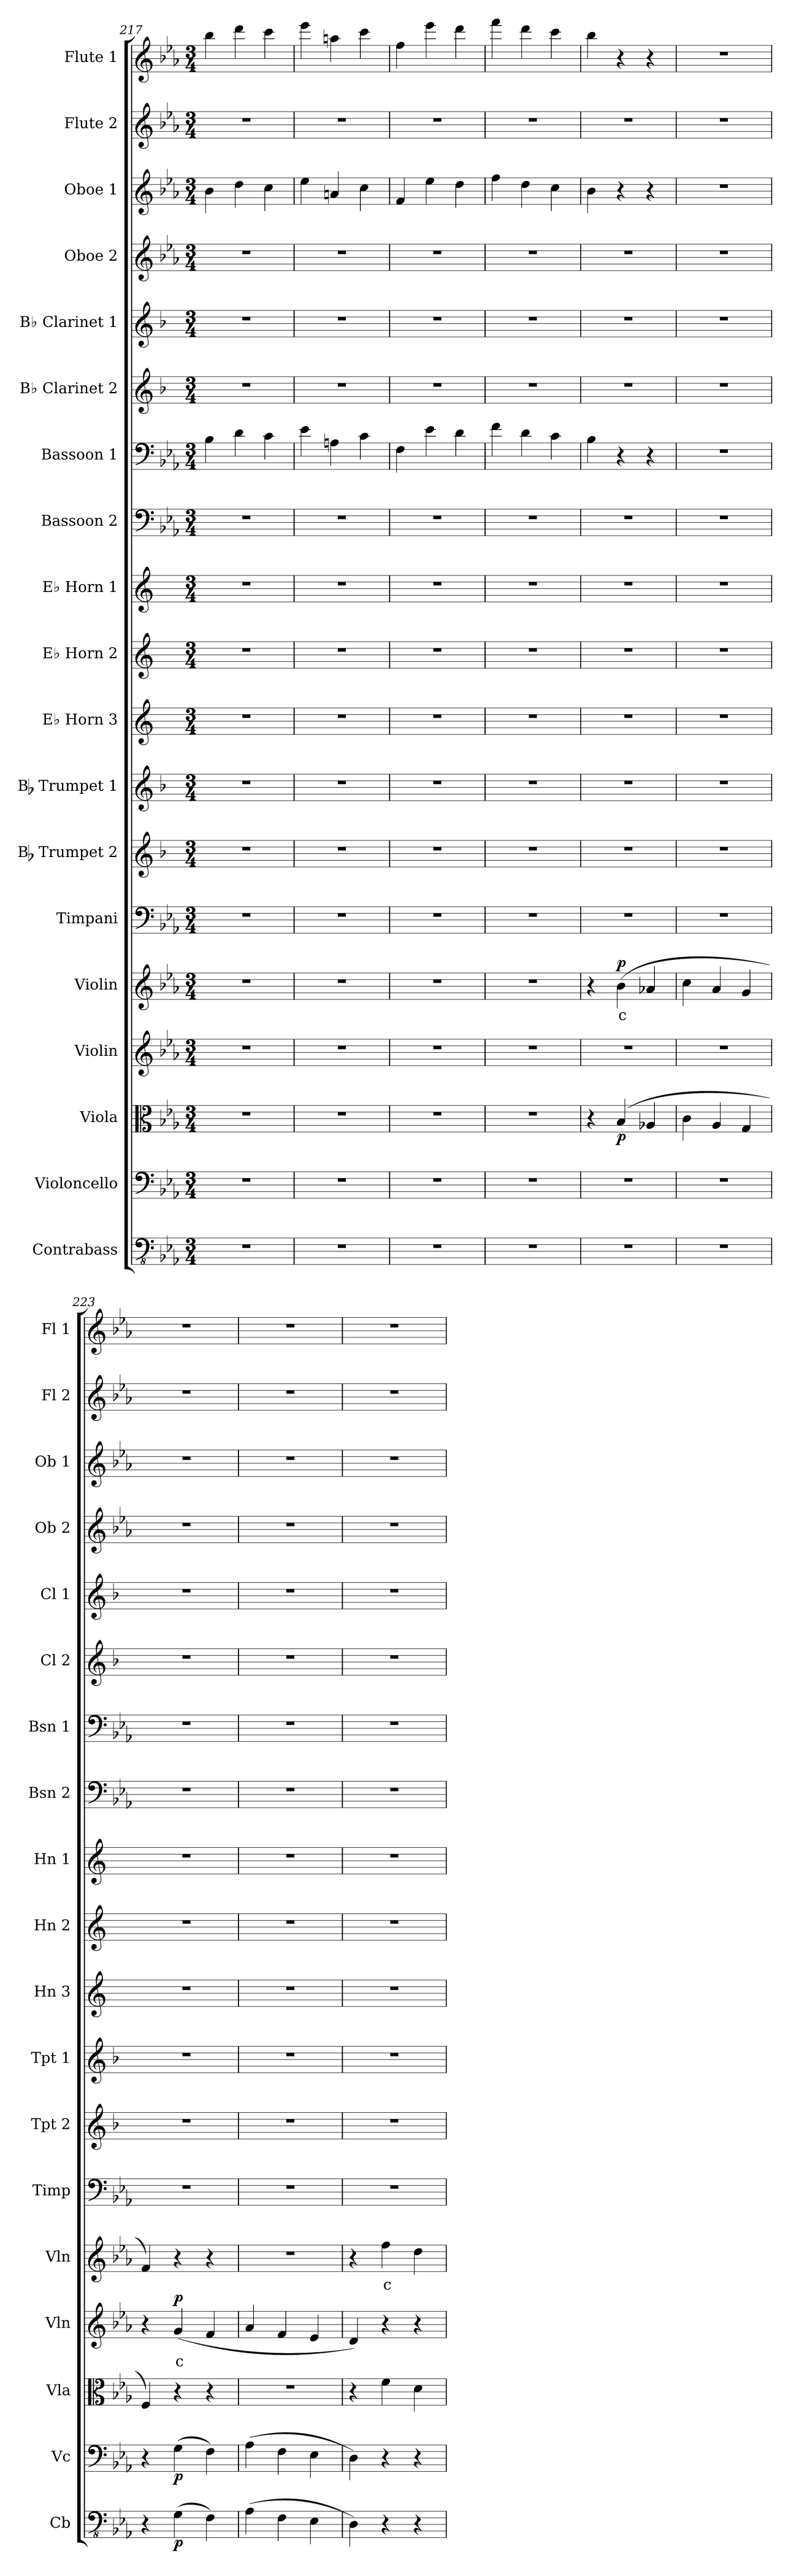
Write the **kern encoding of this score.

**kern	**dynam	**kern	**dynam	**kern	**dynam	**kern	**text	**dynam	**kern	**text	**dynam	**kern	**kern	**kern	**kern	**kern	**kern	**kern	**kern	**kern	**kern	**kern	**kern	**kern	**kern
*part19	*part19	*part18	*part18	*part17	*part17	*part16	*part16	*part16	*part15	*part15	*part15	*part14	*part13	*part12	*part11	*part10	*part9	*part8	*part7	*part6	*part5	*part4	*part3	*part2	*part1
*staff19	*staff19	*staff18	*staff18	*staff17	*staff17	*staff16	*staff16	*staff16	*staff15	*staff15	*staff15	*staff14	*staff13	*staff12	*staff11	*staff10	*staff9	*staff8	*staff7	*staff6	*staff5	*staff4	*staff3	*staff2	*staff1
*I"Contrabass	*	*I"Violoncello	*	*I"Viola	*	*I"Violin	*	*	*I"Violin	*	*	*I"Timpani	*I"Bb Trumpet 2	*I"Bb Trumpet 1	*I"E♭ Horn 3	*I"E♭ Horn 2	*I"E♭ Horn 1	*I"Bassoon 2	*I"Bassoon 1	*I"B♭ Clarinet 2	*I"B♭ Clarinet 1	*I"Oboe 2	*I"Oboe 1	*I"Flute 2	*I"Flute 1
*I'Cb	*	*I'Vc	*	*I'Vla	*	*I'Vln	*	*	*I'Vln	*	*	*I'Timp	*I'Tpt 2	*I'Tpt 1	*I'Hn 3	*I'Hn 2	*I'Hn 1	*I'Bsn 2	*I'Bsn 1	*I'Cl 2	*I'Cl 1	*I'Ob 2	*I'Ob 1	*I'Fl 2	*I'Fl 1
*clefFv4	*	*clefF4	*	*clefC3	*	*clefG2	*	*	*clefG2	*	*	*clefF4	*clefG2	*clefG2	*clefG2	*clefG2	*clefG2	*clefF4	*clefF4	*clefG2	*clefG2	*clefG2	*clefG2	*clefG2	*clefG2
*	*	*	*	*	*	*	*	*	*	*	*	*	*ITrd1c2	*ITrd1c2	*ITrd5c9	*ITrd5c9	*ITrd5c9	*	*	*ITrd1c2	*ITrd1c2	*	*	*	*
*k[b-e-a-]	*	*k[b-e-a-]	*	*k[b-e-a-]	*	*k[b-e-a-]	*	*	*k[b-e-a-]	*	*	*k[b-e-a-]	*k[b-e-a-]	*k[b-e-a-]	*k[b-e-a-]	*k[b-e-a-]	*k[b-e-a-]	*k[b-e-a-]	*k[b-e-a-]	*k[b-e-a-]	*k[b-e-a-]	*k[b-e-a-]	*k[b-e-a-]	*k[b-e-a-]	*k[b-e-a-]
*M3/4	*	*M3/4	*	*M3/4	*	*M3/4	*	*	*M3/4	*	*	*M3/4	*M3/4	*M3/4	*M3/4	*M3/4	*M3/4	*M3/4	*M3/4	*M3/4	*M3/4	*M3/4	*M3/4	*M3/4	*M3/4
=217	=217	=217	=217	=217	=217	=217	=217	=217	=217	=217	=217	=217	=217	=217	=217	=217	=217	=217	=217	=217	=217	=217	=217	=217	=217
2.r	.	2.r	.	2.r	.	2.r	.	.	2.r	.	.	2.r	2.r	2.r	2.r	2.r	2.r	2.r	4B-\	2.r	2.r	2.r	4b-\	2.r	4bb-\
.	.	.	.	.	.	.	.	.	.	.	.	.	.	.	.	.	.	.	4d\	.	.	.	4dd\	.	4ddd\
.	.	.	.	.	.	.	.	.	.	.	.	.	.	.	.	.	.	.	4c\	.	.	.	4cc\	.	4ccc\
=218	=218	=218	=218	=218	=218	=218	=218	=218	=218	=218	=218	=218	=218	=218	=218	=218	=218	=218	=218	=218	=218	=218	=218	=218	=218
2.r	.	2.r	.	2.r	.	2.r	.	.	2.r	.	.	2.r	2.r	2.r	2.r	2.r	2.r	2.r	4e-\	2.r	2.r	2.r	4ee-\	2.r	4eee-\
.	.	.	.	.	.	.	.	.	.	.	.	.	.	.	.	.	.	.	4An\	.	.	.	4an/	.	4aan\
.	.	.	.	.	.	.	.	.	.	.	.	.	.	.	.	.	.	.	4c\	.	.	.	4cc\	.	4ccc\
!!LO:PB:g=z
=219	=219	=219	=219	=219	=219	=219	=219	=219	=219	=219	=219	=219	=219	=219	=219	=219	=219	=219	=219	=219	=219	=219	=219	=219	=219
2.r	.	2.r	.	2.r	.	2.r	.	.	2.r	.	.	2.r	2.r	2.r	2.r	2.r	2.r	2.r	4F\	2.r	2.r	2.r	4f/	2.r	4ff\
.	.	.	.	.	.	.	.	.	.	.	.	.	.	.	.	.	.	.	4e-\	.	.	.	4ee-\	.	4eee-\
.	.	.	.	.	.	.	.	.	.	.	.	.	.	.	.	.	.	.	4d\	.	.	.	4dd\	.	4ddd\
=220	=220	=220	=220	=220	=220	=220	=220	=220	=220	=220	=220	=220	=220	=220	=220	=220	=220	=220	=220	=220	=220	=220	=220	=220	=220
2.r	.	2.r	.	2.r	.	2.r	.	.	2.r	.	.	2.r	2.r	2.r	2.r	2.r	2.r	2.r	4f\	2.r	2.r	2.r	4ff\	2.r	4fff\
.	.	.	.	.	.	.	.	.	.	.	.	.	.	.	.	.	.	.	4d\	.	.	.	4dd\	.	4ddd\
.	.	.	.	.	.	.	.	.	.	.	.	.	.	.	.	.	.	.	4c\	.	.	.	4cc\	.	4ccc\
=221	=221	=221	=221	=221	=221	=221	=221	=221	=221	=221	=221	=221	=221	=221	=221	=221	=221	=221	=221	=221	=221	=221	=221	=221	=221
2.r	.	2.r	.	4r	.	2.r	.	.	4r	.	.	2.r	2.r	2.r	2.r	2.r	2.r	2.r	4B-\	2.r	2.r	2.r	4b-\	2.r	4bb-\
!	!	!	!	!	!LO:DY:b	!	!	!	!	!LO:LY:b:color=#FF0000	!LO:DY:b	!	!	!	!	!	!	!	!	!	!	!	!	!	!
.	.	.	.	(4B-/	p	.	.	.	(4b-\	c	p	.	.	.	.	.	.	.	4r	.	.	.	4r	.	4r
.	.	.	.	4A-X/	.	.	.	.	4a-X/	.	.	.	.	.	.	.	.	.	4r	.	.	.	4r	.	4r
=222	=222	=222	=222	=222	=222	=222	=222	=222	=222	=222	=222	=222	=222	=222	=222	=222	=222	=222	=222	=222	=222	=222	=222	=222	=222
2.r	.	2.r	.	4c\	.	2.r	.	.	4cc\	.	.	2.r	2.r	2.r	2.r	2.r	2.r	2.r	2.r	2.r	2.r	2.r	2.r	2.r	2.r
.	.	.	.	4A-/	.	.	.	.	4a-/	.	.	.	.	.	.	.	.	.	.	.	.	.	.	.	.
.	.	.	.	4G/	.	.	.	.	4g/	.	.	.	.	.	.	.	.	.	.	.	.	.	.	.	.
=223	=223	=223	=223	=223	=223	=223	=223	=223	=223	=223	=223	=223	=223	=223	=223	=223	=223	=223	=223	=223	=223	=223	=223	=223	=223
4r	.	4r	.	4F/)	.	4r	.	.	4f/)	.	.	2.r	2.r	2.r	2.r	2.r	2.r	2.r	2.r	2.r	2.r	2.r	2.r	2.r	2.r
!	!LO:DY:b	!	!LO:DY:b	!	!	!	!LO:LY:b:color=#FF0000	!LO:DY:b	!	!	!	!	!	!	!	!	!	!	!	!	!	!	!	!	!
(4GG\	p	(4G\	p	4r	.	(4g/	c	p	4r	.	.	.	.	.	.	.	.	.	.	.	.	.	.	.	.
4FF\)	.	4F\)	.	4r	.	4f/	.	.	4r	.	.	.	.	.	.	.	.	.	.	.	.	.	.	.	.
=224	=224	=224	=224	=224	=224	=224	=224	=224	=224	=224	=224	=224	=224	=224	=224	=224	=224	=224	=224	=224	=224	=224	=224	=224	=224
(4AA-\	.	(4A-\	.	2.r	.	4a-/	.	.	2.r	.	.	2.r	2.r	2.r	2.r	2.r	2.r	2.r	2.r	2.r	2.r	2.r	2.r	2.r	2.r
4FF\	.	4F\	.	.	.	4f/	.	.	.	.	.	.	.	.	.	.	.	.	.	.	.	.	.	.	.
4EE-\	.	4E-\	.	.	.	4e-/	.	.	.	.	.	.	.	.	.	.	.	.	.	.	.	.	.	.	.
=225	=225	=225	=225	=225	=225	=225	=225	=225	=225	=225	=225	=225	=225	=225	=225	=225	=225	=225	=225	=225	=225	=225	=225	=225	=225
4DD\)	.	4D\)	.	4r	.	4d/)	.	.	4r	.	.	2.r	2.r	2.r	2.r	2.r	2.r	2.r	2.r	2.r	2.r	2.r	2.r	2.r	2.r
!	!	!	!	!	!	!	!	!	!	!LO:LY:b:color=#FF0000	!	!	!	!	!	!	!	!	!	!	!	!	!	!	!
4r	.	4r	.	4f\	.	4r	.	.	4ff\	c	.	.	.	.	.	.	.	.	.	.	.	.	.	.	.
4r	.	4r	.	4d\	.	4r	.	.	4dd\	.	.	.	.	.	.	.	.	.	.	.	.	.	.	.	.
=	=	=	=	=	=	=	=	=	=	=	=	=	=	=	=	=	=	=	=	=	=	=	=	=	=
*-	*-	*-	*-	*-	*-	*-	*-	*-	*-	*-	*-	*-	*-	*-	*-	*-	*-	*-	*-	*-	*-	*-	*-	*-	*-
